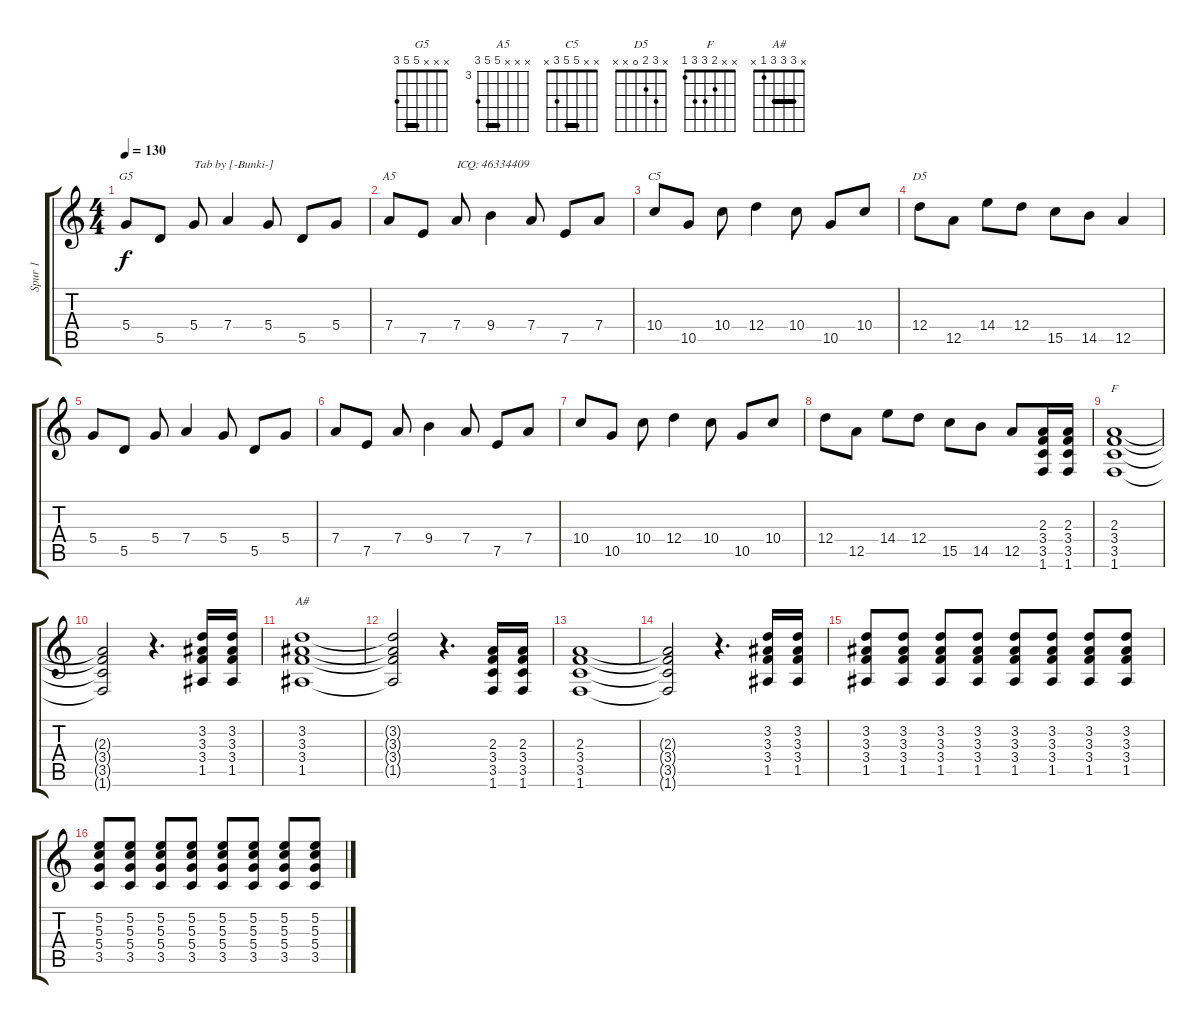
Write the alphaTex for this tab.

\track ("Spur 1" "Spur 1") {instrument electricguitarclean}
\staff {score tabs}
\tuning (E4 B3 G3 D3 A2 E2) {hide}
\chord ("G5" x x x 5 5 3) {barre 5}
\chord ("A5" x x x 7 7 5) {firstfret 3 barre 7}
\chord ("C5" x x 5 5 3 x) {barre 5}
\chord ("D5" x 3 2 0 x x)
\chord ("F" x x 2 3 3 1)
\chord ("A#" x 3 3 3 1 x) {barre 3}
\ts (4 4)
\tempo 130
\clef g2
\ks c
5.4.8{ch "G5" dy f instrument electricguitarclean} 5.5.8 5.4.8{txt "Tab by [-Bunki-]"} 7.4.4 5.4.8 5.5.8 5.4.8 |
7.4.8{ch "A5"} 7.5.8 7.4.8{txt "ICQ: 46334409"} 9.4.4 7.4.8 7.5.8 7.4.8 |
10.4.8{ch "C5"} 10.5.8 10.4.8 12.4.4 10.4.8 10.5.8 10.4.8 |
12.4.8{ch "D5"} 12.5.8 14.4.8 12.4.8 15.5.8 14.5.8 12.5.4 |
5.4.8 5.5.8 5.4.8 7.4.4 5.4.8 5.5.8 5.4.8 |
7.4.8 7.5.8 7.4.8 9.4.4 7.4.8 7.5.8 7.4.8 |
10.4.8 10.5.8 10.4.8 12.4.4 10.4.8 10.5.8 10.4.8 |
12.4.8 12.5.8 14.4.8 12.4.8 15.5.8 14.5.8 12.5.8 (2.3 3.4 3.5 1.6).16 (2.3 3.4 3.5 1.6).16 |
(2.3 3.4 3.5 1.6).1{ch "F"} |
(2.3{t} 3.4{t} 3.5{t} 1.6{t}).2 r.4{d} (3.2 3.3 3.4 1.5).16 (3.2 3.3 3.4 1.5).16 |
(3.2 3.3 3.4 1.5).1{ch "A#"} |
(3.2{t} 3.3{t} 3.4{t} 1.5{t}).2 r.4{d} (2.3 3.4 3.5 1.6).16 (2.3 3.4 3.5 1.6).16 |
(2.3 3.4 3.5 1.6).1 |
(2.3{t} 3.4{t} 3.5{t} 1.6{t}).2 r.4{d} (3.2 3.3 3.4 1.5).16 (3.2 3.3 3.4 1.5).16 |
(3.2 3.3 3.4 1.5).8 (3.2 3.3 3.4 1.5).8 (3.2 3.3 3.4 1.5).8 (3.2 3.3 3.4 1.5).8 (3.2 3.3 3.4 1.5).8 (3.2 3.3 3.4 1.5).8 (3.2 3.3 3.4 1.5).8 (3.2 3.3 3.4 1.5).8 |
(5.2 5.3 5.4 3.5).8 (5.2 5.3 5.4 3.5).8 (5.2 5.3 5.4 3.5).8 (5.2 5.3 5.4 3.5).8 (5.2 5.3 5.4 3.5).8 (5.2 5.3 5.4 3.5).8 (5.2 5.3 5.4 3.5).8 (5.2 5.3 5.4 3.5).8
